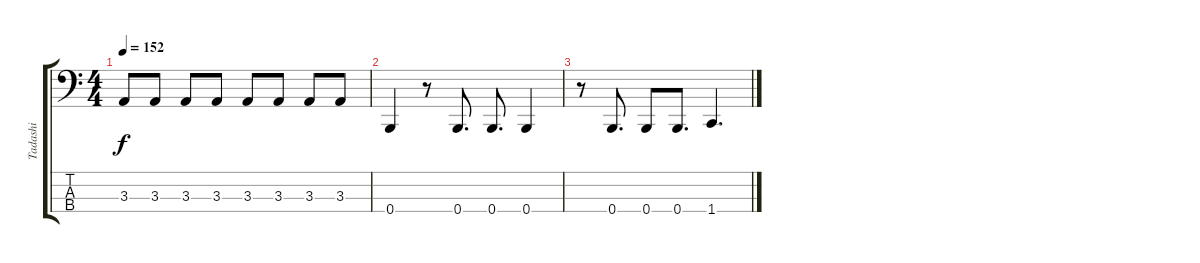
\track ("Tadashi" "Tadashi") {instrument electricbasspick}
\staff {score tabs}
\tuning (E2 B1 Gb1 B0) {hide}
\ts (4 4)
\tempo 152
\clef f4
\ks c
3.3.8{dy f} 3.3.8 3.3.8 3.3.8 3.3.8 3.3.8 3.3.8 3.3.8 |
0.4.4 r.8 0.4.8{d} 0.4.8{d} 0.4.4 |
r.8 0.4.8{d} 0.4.8 0.4.8{d} 1.4.4{d}
